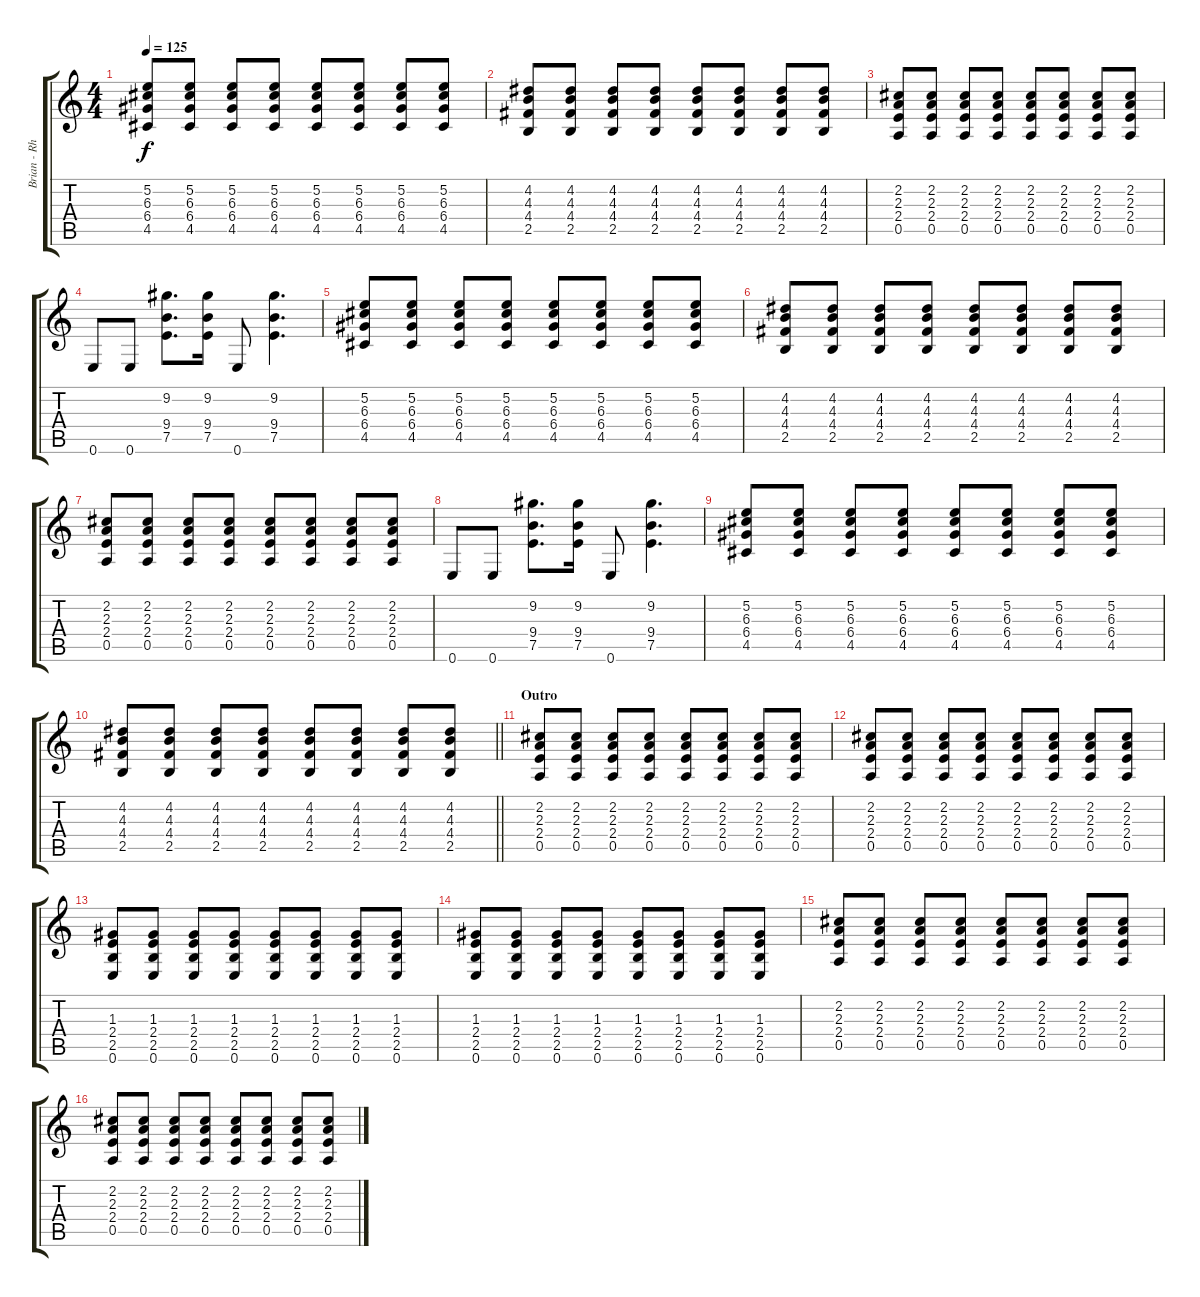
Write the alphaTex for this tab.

\track ("Brian - Rhythm Guitar" "Brian - Rh") {instrument electricguitarjazz}
\staff {score tabs}
\tuning (E4 B3 G3 D3 A2 E2) {hide}
\ts (4 4)
\tempo 125
\clef g2
\ks c
(5.2 6.3 6.4 4.5).8{dy f} (5.2 6.3 6.4 4.5).8 (5.2 6.3 6.4 4.5).8 (5.2 6.3 6.4 4.5).8 (5.2 6.3 6.4 4.5).8 (5.2 6.3 6.4 4.5).8 (5.2 6.3 6.4 4.5).8 (5.2 6.3 6.4 4.5).8 |
(4.2 4.3 4.4 2.5).8 (4.2 4.3 4.4 2.5).8 (4.2 4.3 4.4 2.5).8 (4.2 4.3 4.4 2.5).8 (4.2 4.3 4.4 2.5).8 (4.2 4.3 4.4 2.5).8 (4.2 4.3 4.4 2.5).8 (4.2 4.3 4.4 2.5).8 |
(2.2 2.3 2.4 0.5).8 (2.2 2.3 2.4 0.5).8 (2.2 2.3 2.4 0.5).8 (2.2 2.3 2.4 0.5).8 (2.2 2.3 2.4 0.5).8 (2.2 2.3 2.4 0.5).8 (2.2 2.3 2.4 0.5).8 (2.2 2.3 2.4 0.5).8 |
0.6.8 0.6.8 (9.2 9.4 7.5).8{d} (9.2 9.4 7.5).16 0.6.8 (9.2 9.4 7.5).4{d} |
(5.2 6.3 6.4 4.5).8 (5.2 6.3 6.4 4.5).8 (5.2 6.3 6.4 4.5).8 (5.2 6.3 6.4 4.5).8 (5.2 6.3 6.4 4.5).8 (5.2 6.3 6.4 4.5).8 (5.2 6.3 6.4 4.5).8 (5.2 6.3 6.4 4.5).8 |
(4.2 4.3 4.4 2.5).8 (4.2 4.3 4.4 2.5).8 (4.2 4.3 4.4 2.5).8 (4.2 4.3 4.4 2.5).8 (4.2 4.3 4.4 2.5).8 (4.2 4.3 4.4 2.5).8 (4.2 4.3 4.4 2.5).8 (4.2 4.3 4.4 2.5).8 |
(2.2 2.3 2.4 0.5).8 (2.2 2.3 2.4 0.5).8 (2.2 2.3 2.4 0.5).8 (2.2 2.3 2.4 0.5).8 (2.2 2.3 2.4 0.5).8 (2.2 2.3 2.4 0.5).8 (2.2 2.3 2.4 0.5).8 (2.2 2.3 2.4 0.5).8 |
0.6.8 0.6.8 (9.2 9.4 7.5).8{d} (9.2 9.4 7.5).16 0.6.8 (9.2 9.4 7.5).4{d} |
(5.2 6.3 6.4 4.5).8 (5.2 6.3 6.4 4.5).8 (5.2 6.3 6.4 4.5).8 (5.2 6.3 6.4 4.5).8 (5.2 6.3 6.4 4.5).8 (5.2 6.3 6.4 4.5).8 (5.2 6.3 6.4 4.5).8 (5.2 6.3 6.4 4.5).8 |
\barLineRight lightlight
(4.2 4.3 4.4 2.5).8 (4.2 4.3 4.4 2.5).8 (4.2 4.3 4.4 2.5).8 (4.2 4.3 4.4 2.5).8 (4.2 4.3 4.4 2.5).8 (4.2 4.3 4.4 2.5).8 (4.2 4.3 4.4 2.5).8 (4.2 4.3 4.4 2.5).8 |
\section ("" "Outro")
(2.2 2.3 2.4 0.5).8 (2.2 2.3 2.4 0.5).8 (2.2 2.3 2.4 0.5).8 (2.2 2.3 2.4 0.5).8 (2.2 2.3 2.4 0.5).8 (2.2 2.3 2.4 0.5).8 (2.2 2.3 2.4 0.5).8 (2.2 2.3 2.4 0.5).8 |
(2.2 2.3 2.4 0.5).8 (2.2 2.3 2.4 0.5).8 (2.2 2.3 2.4 0.5).8 (2.2 2.3 2.4 0.5).8 (2.2 2.3 2.4 0.5).8 (2.2 2.3 2.4 0.5).8 (2.2 2.3 2.4 0.5).8 (2.2 2.3 2.4 0.5).8 |
(1.3 2.4 2.5 0.6).8 (1.3 2.4 2.5 0.6).8 (1.3 2.4 2.5 0.6).8 (1.3 2.4 2.5 0.6).8 (1.3 2.4 2.5 0.6).8 (1.3 2.4 2.5 0.6).8 (1.3 2.4 2.5 0.6).8 (1.3 2.4 2.5 0.6).8 |
(1.3 2.4 2.5 0.6).8 (1.3 2.4 2.5 0.6).8 (1.3 2.4 2.5 0.6).8 (1.3 2.4 2.5 0.6).8 (1.3 2.4 2.5 0.6).8 (1.3 2.4 2.5 0.6).8 (1.3 2.4 2.5 0.6).8 (1.3 2.4 2.5 0.6).8 |
(2.2 2.3 2.4 0.5).8 (2.2 2.3 2.4 0.5).8 (2.2 2.3 2.4 0.5).8 (2.2 2.3 2.4 0.5).8 (2.2 2.3 2.4 0.5).8 (2.2 2.3 2.4 0.5).8 (2.2 2.3 2.4 0.5).8 (2.2 2.3 2.4 0.5).8 |
(2.2 2.3 2.4 0.5).8 (2.2 2.3 2.4 0.5).8 (2.2 2.3 2.4 0.5).8 (2.2 2.3 2.4 0.5).8 (2.2 2.3 2.4 0.5).8 (2.2 2.3 2.4 0.5).8 (2.2 2.3 2.4 0.5).8 (2.2 2.3 2.4 0.5).8
